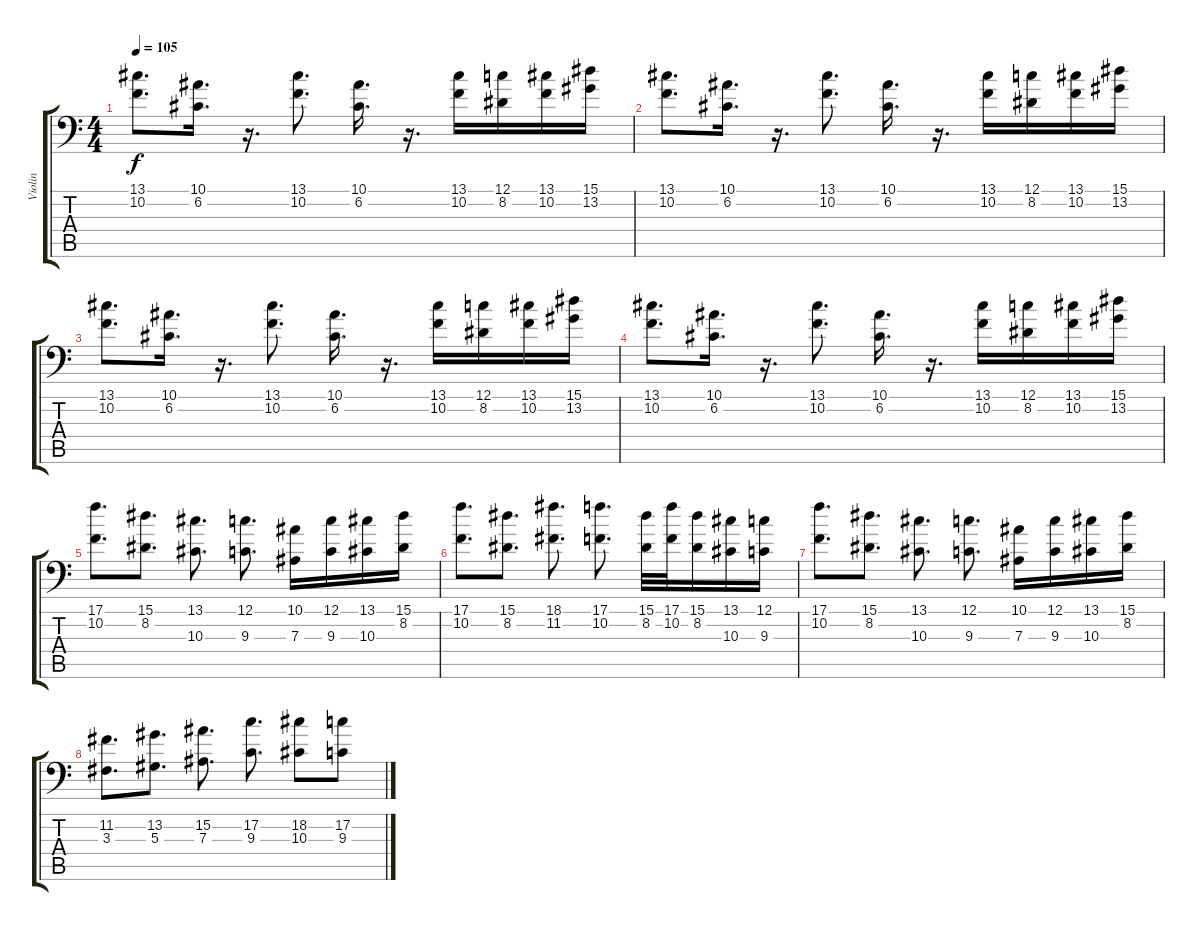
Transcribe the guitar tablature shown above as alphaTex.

\track ("Violin" "Violin") {instrument violin}
\staff {score tabs}
\tuning (C4 G3 Eb3 Bb2 F2 Bb1) {hide}
\ts (4 4)
\tempo 105
\clef f4
\ks c
(13.1 10.2).8{d dy f} (10.1 6.2).16{d} r.16{d} (13.1 10.2).8{d} (10.1 6.2).16{d} r.16{d} (13.1 10.2).16 (12.1 8.2).16 (13.1 10.2).16 (15.1 13.2).16 |
(13.1 10.2).8{d} (10.1 6.2).16{d} r.16{d} (13.1 10.2).8{d} (10.1 6.2).16{d} r.16{d} (13.1 10.2).16 (12.1 8.2).16 (13.1 10.2).16 (15.1 13.2).16 |
(13.1 10.2).8{d} (10.1 6.2).16{d} r.16{d} (13.1 10.2).8{d} (10.1 6.2).16{d} r.16{d} (13.1 10.2).16 (12.1 8.2).16 (13.1 10.2).16 (15.1 13.2).16 |
(13.1 10.2).8{d} (10.1 6.2).16{d} r.16{d} (13.1 10.2).8{d} (10.1 6.2).16{d} r.16{d} (13.1 10.2).16 (12.1 8.2).16 (13.1 10.2).16 (15.1 13.2).16 |
(17.1 10.2).8{d} (15.1 8.2).8{d} (13.1 10.3).8{d} (12.1 9.3).8{d} (10.1 7.3).16 (12.1 9.3).16 (13.1 10.3).16 (15.1 8.2).16 |
(17.1 10.2).8{d} (15.1 8.2).8{d} (18.1 11.2).8{d} (17.1 10.2).8{d} (15.1 8.2).32 (17.1 10.2).32 (15.1 8.2).16 (13.1 10.3).16 (12.1 9.3).16 |
(17.1 10.2).8{d} (15.1 8.2).8{d} (13.1 10.3).8{d} (12.1 9.3).8{d} (10.1 7.3).16 (12.1 9.3).16 (13.1 10.3).16 (15.1 8.2).16 |
(11.2 3.3).8{d} (13.2 5.3).8{d} (15.2 7.3).8{d} (17.2 9.3).8{d} (18.2 10.3).8 (17.2 9.3).8
